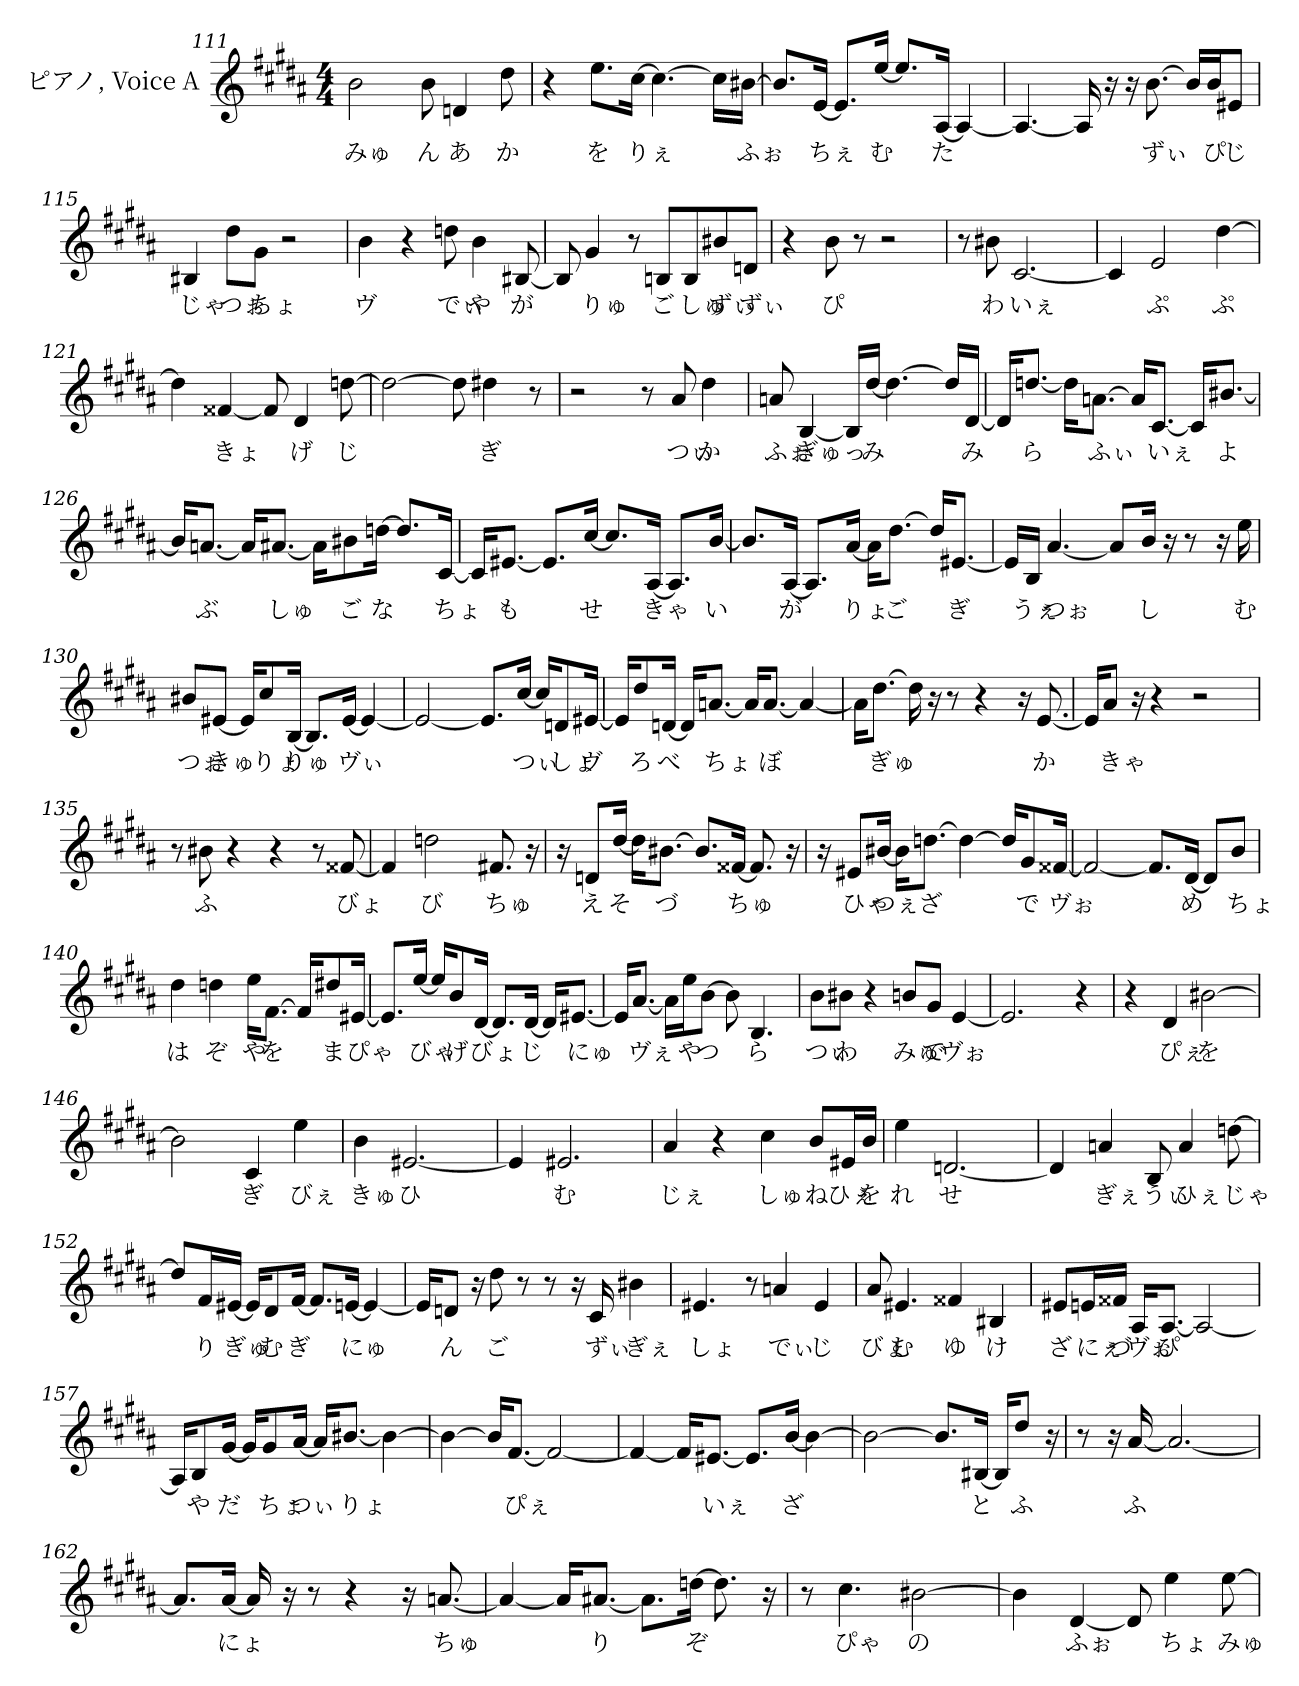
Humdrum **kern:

**kern	**text
*part1	*part1
*staff1	*staff1
*I"ピアノ, Voice A	*
*clefG2	*
*k[f#c#g#d#a#]	*
*M4/4	*
=111	=111
!	!LO:LY:b
2b\	みゅ
!	!LO:LY:b
8b\	ん
!	!LO:LY:b
4dn/	あ
!	!LO:LY:b
8dd#\	か
=112	=112
4r	.
!	!LO:LY:b
8.ee\L	を
!	!LO:LY:b
[16cc#\Jk	りぇ
4.cc#\_	.
16cc#\LL]	.
!	!LO:LY:b
[16b#X\JJ	ふぉ
=113	=113
8.b#/L]	.
!	!LO:LY:b
[16e/Jk	ちぇ
8.e/L]	.
!	!LO:LY:b
[16ee/Jk	む
8.ee/L]	.
!	!LO:LY:b
[16A#/Jk	た
4A#/_	.
!!LO:LB:g=z
=114	=114
4.A#/_	.
16A#/]	.
16r	.
16r	.
!	!LO:LY:b
[8.b\	ずぃ
16b/LL]	.
!	!LO:LY:b
16b/J	ぴ
!	!LO:LY:b
8e#X/J	じ
=115	=115
!	!LO:LY:b
4B#X/	じゃ
!	!LO:LY:b
8dd#\L	つぉ
!	!LO:LY:b
8g#\J	ちょ
2r	.
=116	=116
!	!LO:LY:b
4b\	ヴ
4r	.
!	!LO:LY:b
8ddn\	でぃ
!	!LO:LY:b
4b\	や
!	!LO:LY:b
[8B#X/	が
=117	=117
8B#/]	.
!	!LO:LY:b
4g#/	りゅ
8r	.
!	!LO:LY:b
8Bn/L	ご
!	!LO:LY:b
8B/	しゅ
!	!LO:LY:b
8b#X/	ずぃ
!	!LO:LY:b
8dn/J	ずぃ
=118	=118
4r	.
!	!LO:LY:b
8b\	ぴ
8r	.
2r	.
!!LO:LB:g=z
=119	=119
8r	.
!	!LO:LY:b
8b#X\	わ
!	!LO:LY:b
[2.c#/	いぇ
=120	=120
4c#/]	.
!	!LO:LY:b
2e/	ぷ
!	!LO:LY:b
[4dd#\	ぷ
=121	=121
4dd#\]	.
!	!LO:LY:b
[4f##X/	きょ
8f##/]	.
!	!LO:LY:b
4d#/	げ
!	!LO:LY:b
[8ddn\	じ
=122	=122
2dd\_	.
8dd\]	.
!	!LO:LY:b
4dd#X\	ぎ
8r	.
=123	=123
2r	.
8r	.
!	!LO:LY:b
8a#/	つぃ
!	!LO:LY:b
4dd#\	か
=124	=124
!	!LO:LY:b
8an/	ふぉ
!	!LO:LY:b
[4B/	ぎゅっ
16B/LL]	.
!	!LO:LY:b
[16dd#/JJ	み
4.dd#\_	.
16dd#/LL]	.
!	!LO:LY:b
[16d#/JJ	み
!!LO:LB:g=z
=125	=125
16d#/KL]	.
!	!LO:LY:b
[8.ddn/J	ら
16dd\KL]	.
!	!LO:LY:b
[8.an\J	ふぃ
16a/KL]	.
!	!LO:LY:b
[8.c#/J	いぇ
16c#/KL]	.
!	!LO:LY:b
[8.b#X/J	よ
=126	=126
16b#/KL]	.
!	!LO:LY:b
[8.an/J	ぶ
16a/KL]	.
!	!LO:LY:b
[8.a#X/J	しゅ
16a#\KL]	.
!	!LO:LY:b
8b#X\	ご
!	!LO:LY:b
[16ddn\Jk	な
8.dd/L]	.
!	!LO:LY:b
[16c#/Jk	ちょ
=127	=127
16c#/KL]	.
!	!LO:LY:b
[8.e#X/J	も
8.e#/L]	.
!	!LO:LY:b
[16cc#/Jk	せ
8.cc#/L]	.
!	!LO:LY:b
[16A#/Jk	きゃ
8.A#/L]	.
!	!LO:LY:b
[16b/Jk	い
!!LO:LB:g=z
=128	=128
8.b/L]	.
!	!LO:LY:b
[16A#/Jk	が
8.A#/L]	.
!	!LO:LY:b
[16a#/Jk	りょ
16a#\KL]	.
!	!LO:LY:b
[8.dd#\J	ご
16dd#/KL]	.
!	!LO:LY:b
[8.e#X/J	ぎ
=129	=129
16e#/LL]	.
!	!LO:LY:b
16B/JJ	うぇ
!	!LO:LY:b
[4.a#/	つぉ
8a#/L]	.
!	!LO:LY:b
16b/Jk	し
16r	.
8r	.
16r	.
!	!LO:LY:b
16ee\	む
=130	=130
!	!LO:LY:b
8b#X/L	つぉ
!	!LO:LY:b
[8e#X/J	きゅ
16e#/KL]	.
!	!LO:LY:b
8cc#/	りょ
!	!LO:LY:b
[16B/Jk	りゅ
8.B/L]	.
!	!LO:LY:b
[16e#/Jk	ヴぃ
4e#/_	.
=131	=131
2e#/_	.
8.e#/L]	.
!	!LO:LY:b
[16cc#/Jk	つぃ
16cc#/KL]	.
!	!LO:LY:b
8dn/	しょ
!	!LO:LY:b
[16e#X/Jk	ヴ
!!LO:LB:g=z
=132	=132
16e#/KL]	.
!	!LO:LY:b
8dd#/	ろ
!	!LO:LY:b
[16dn/Jk	べ
16d/KL]	.
!	!LO:LY:b
[8.an/J	ちょ
16a/KL]	.
!	!LO:LY:b
[8.a/J	ぼ
4a/_	.
=133	=133
16a\KL]	.
!	!LO:LY:b
[8.dd#\J	ぎゅ
16dd#\]	.
16r	.
8r	.
4r	.
16r	.
!	!LO:LY:b
[8.e/	か
=134	=134
16e/KL]	.
!	!LO:LY:b
8a#/J	きゃ
16r	.
4r	.
2r	.
=135	=135
8r	.
!	!LO:LY:b
8b#X\	ふ
4r	.
4r	.
8r	.
!	!LO:LY:b
[8f##X/	びょ
=136	=136
4f##/]	.
!	!LO:LY:b
2ddn\	び
!	!LO:LY:b
8.f#X/	ちゅ
16r	.
!!LO:PB:g=z
=137	=137
16r	.
!	!LO:LY:b
8dn/L	え
!	!LO:LY:b
[16dd#/Jk	そ
16dd#\KL]	.
!	!LO:LY:b
[8.b#X\J	づ
8.b#/L]	.
!	!LO:LY:b
[16f##X/Jk	ちゅ
8.f##/]	.
16r	.
=138	=138
16r	.
!	!LO:LY:b
8e#X/L	ひゃ
!	!LO:LY:b
[16b#X/Jk	つぇ
16b#\KL]	.
!	!LO:LY:b
[8.ddn\J	ざ
4dd\_	.
16dd/KL]	.
!	!LO:LY:b
8g#/	で
!	!LO:LY:b
[16f##X/Jk	ヴぉ
=139	=139
2f##/_	.
8.f##/L]	.
!	!LO:LY:b
[16d#/Jk	め
8d#/L]	.
!	!LO:LY:b
8b/J	ちょ
=140	=140
!	!LO:LY:b
4dd#\	は
!	!LO:LY:b
4ddn\	ぞ
!	!LO:LY:b
16ee\KL	や
!	!LO:LY:b
[8.f#\J	を
16f#/KL]	.
!	!LO:LY:b
8dd#X/	ま
!	!LO:LY:b
[16e#X/Jk	ぴゃ
!!LO:LB:g=z
=141	=141
8.e#/L]	.
!	!LO:LY:b
[16ee/Jk	びゃ
16ee/KL]	.
!	!LO:LY:b
8b/	げ
!	!LO:LY:b
[16d#/Jk	びょ
8.d#/L]	.
!	!LO:LY:b
[16d#/Jk	じ
16d#/KL]	.
!	!LO:LY:b
[8.e#X/J	にゅ
=142	=142
16e#/KL]	.
!	!LO:LY:b
[8.a#/J	ヴぇ
16a#\LL]	.
!	!LO:LY:b
16ee\J	や
!	!LO:LY:b
[8b\J	つ
8b\]	.
!	!LO:LY:b
4.B/	ら
=143	=143
!	!LO:LY:b
8b\L	つぃ
!	!LO:LY:b
8b#X\J	わ
4r	.
!	!LO:LY:b
8bn/L	みゅ
!	!LO:LY:b
8g#/J	で
!	!LO:LY:b
[4e/	ヴぉ
=144	=144
2.e/]	.
4r	.
=145	=145
4r	.
!	!LO:LY:b
4d#/	ぴぇ
!	!LO:LY:b
[2b#X\	を
=146	=146
2b#\]	.
!	!LO:LY:b
4c#/	ぎ
!	!LO:LY:b
4ee\	びぇ
!!LO:LB:g=z
=147	=147
!	!LO:LY:b
4b\	きゅ
!	!LO:LY:b
[2.e#X/	ひ
=148	=148
4e#/]	.
!	!LO:LY:b
2.e#X/	む
=149	=149
!	!LO:LY:b
4a#/	じぇ
4r	.
!	!LO:LY:b
4cc#\	しゅ
!	!LO:LY:b
8b/L	ね
!	!LO:LY:b
16e#X/L	ひぇ
!	!LO:LY:b
16b/JJ	を
=150	=150
!	!LO:LY:b
4ee\	れ
!	!LO:LY:b
[2.dn/	せ
=151	=151
4d/]	.
!	!LO:LY:b
4an/	ぎぇ
!	!LO:LY:b
8B/	うぃ
!	!LO:LY:b
4a/	ひぇ
!	!LO:LY:b
[8ddn\	じゃ
=152	=152
8dd/L]	.
!	!LO:LY:b
16f#/L	り
!	!LO:LY:b
[16e#X/JJ	ぎゅ
16e#/KL]	.
!	!LO:LY:b
8d#/	む
!	!LO:LY:b
[16f#/Jk	ぎ
8.f#/L]	.
!	!LO:LY:b
[16en/Jk	にゅ
4e/_	.
!!LO:LB:g=z
=153	=153
16e/KL]	.
!	!LO:LY:b
8dn/J	ん
16r	.
!	!LO:LY:b
8dd#\	ご
8r	.
8r	.
16r	.
!	!LO:LY:b
16c#/	ずぃ
!	!LO:LY:b
4b#X\	ぎぇ
=154	=154
!	!LO:LY:b
4.e#X/	しょ
8r	.
!	!LO:LY:b
4an/	でぃ
!	!LO:LY:b
4e#/	じ
=155	=155
!	!LO:LY:b
8a#/	びょ
!	!LO:LY:b
4.e#X/	む
!	!LO:LY:b
4f##X/	ゆ
!	!LO:LY:b
4B#X/	け
=156	=156
!	!LO:LY:b
8e#X/L	ざ
!	!LO:LY:b
16en/L	にぇ
!	!LO:LY:b
16f##X/JJ	づ
!	!LO:LY:b
16A#/KL	ヴぉ
!	!LO:LY:b
[8.A#/J	ぴ
2A#/_	.
!!LO:LB:g=z
=157	=157
16A#/KL]	.
!	!LO:LY:b
8B/	や
!	!LO:LY:b
[16g#/Jk	だ
16g#/KL]	.
!	!LO:LY:b
8g#/	ちょ
!	!LO:LY:b
[16a#/Jk	つぃ
16a#/KL]	.
!	!LO:LY:b
[8.b#X/J	りょ
4b#\_	.
=158	=158
4b#\_	.
16b#/KL]	.
!	!LO:LY:b
[8.f#/J	ぴぇ
2f#/_	.
=159	=159
4f#/_	.
16f#/KL]	.
!	!LO:LY:b
[8.e#X/J	いぇ
8.e#/L]	.
!	!LO:LY:b
[16b/Jk	ざ
4b\_	.
=160	=160
2b\_	.
8.b/L]	.
!	!LO:LY:b
[16B#X/Jk	と
16B#/KL]	.
!	!LO:LY:b
8dd#/J	ふ
16r	.
=161	=161
8r	.
16r	.
!	!LO:LY:b
[16a#/	ふ
2.a#/_	.
!!LO:LB:g=z
=162	=162
8.a#/L]	.
!	!LO:LY:b
[16a#/Jk	にょ
16a#/]	.
16r	.
8r	.
4r	.
16r	.
!	!LO:LY:b
[8.an/	ちゅ
=163	=163
4a/_	.
16a/KL]	.
!	!LO:LY:b
[8.a#X/J	り
8.a#\L]	.
!	!LO:LY:b
[16ddn\Jk	ぞ
8.dd\]	.
16r	.
=164	=164
8r	.
!	!LO:LY:b
4.cc#\	ぴゃ
!	!LO:LY:b
[2b#X\	の
=165	=165
4b#\]	.
!	!LO:LY:b
[4d#/	ふぉ
8d#/]	.
!	!LO:LY:b
4ee\	ちょ
!	!LO:LY:b
[8ee\	みゅ
=	=
*-	*-
